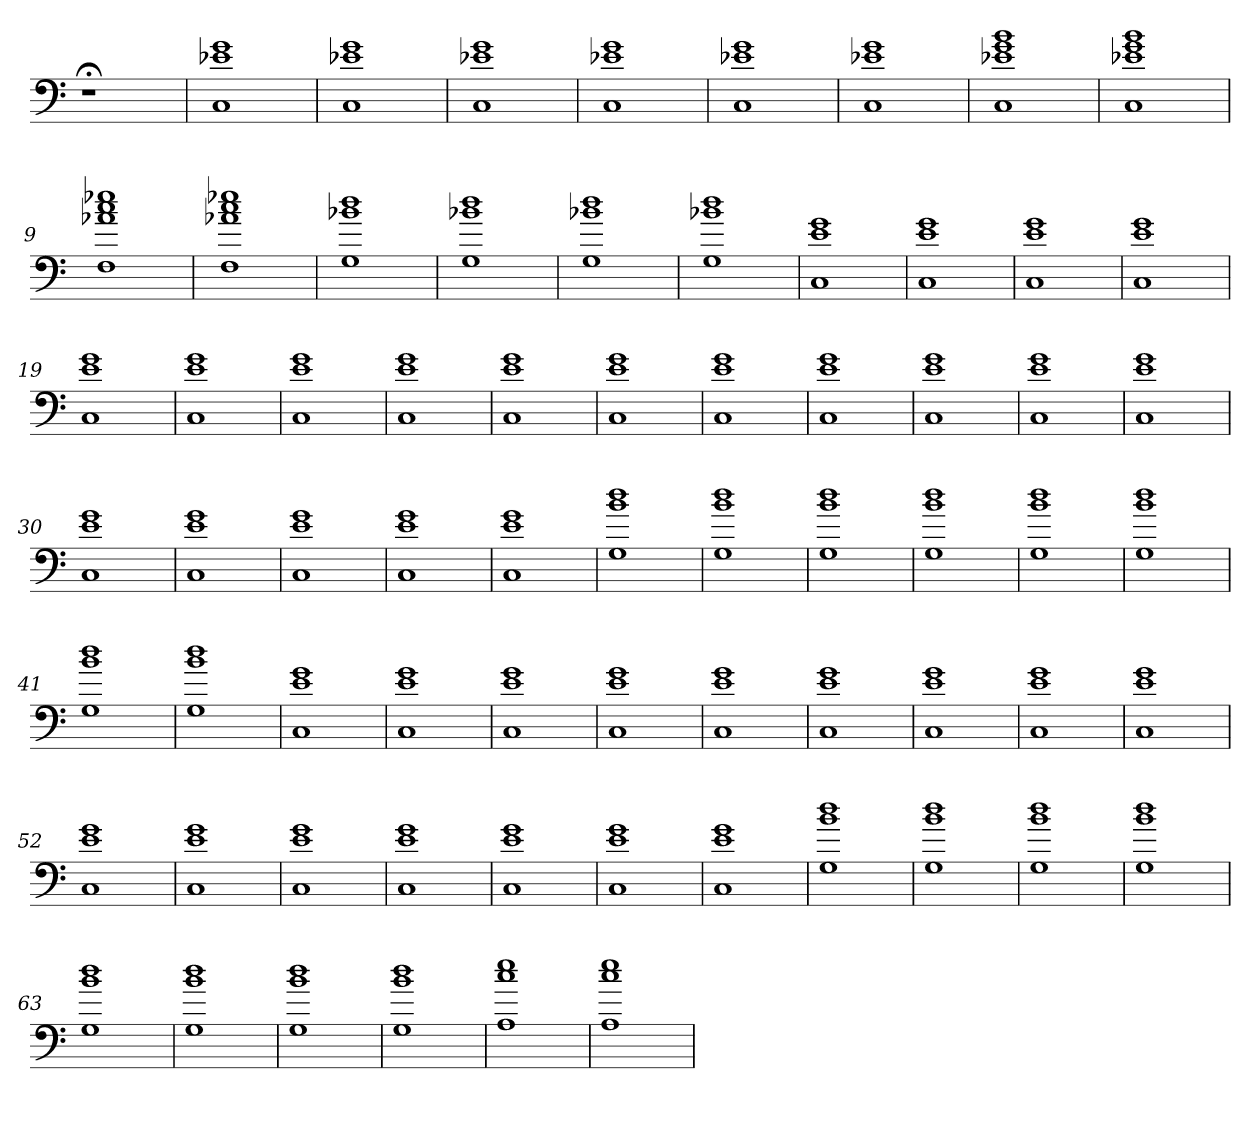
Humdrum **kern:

**kern
*part1
*staff1
=
1r;<
=1
1C 1e-X 1g
=2
1C 1e-X 1g
=3
1C 1e-X 1g
=4
1C 1e-X 1g
=5
1C 1e-X 1g
=6
1C 1e-X 1g
=7
1C 1e-X 1g 1b
=8
1C 1e-X 1g 1b
=9
1F 1a-X 1cc 1ee-X
=10
1F 1a-X 1cc 1ee-X
=11
1G 1b-X 1dd
=12
1G 1b-X 1dd
=13
1G 1b-X 1dd
=14
1G 1b-X 1dd
=15
1C 1e 1g
=16
1C 1e 1g
=17
1C 1e 1g
=18
1C 1e 1g
=19
1C 1e 1g
=20
1C 1e 1g
=21
1C 1e 1g
=22
1C 1e 1g
=23
1C 1e 1g
=24
1C 1e 1g
=25
1C 1e 1g
=26
1C 1e 1g
=27
1C 1e 1g
=28
1C 1e 1g
=29
1C 1e 1g
=30
1C 1e 1g
=31
1C 1e 1g
=32
1C 1e 1g
=33
1C 1e 1g
=34
1C 1e 1g
=35
1G 1b 1dd
=36
1G 1b 1dd
=37
1G 1b 1dd
=38
1G 1b 1dd
=39
1G 1b 1dd
=40
1G 1b 1dd
=41
1G 1b 1dd
=42
1G 1b 1dd
=43
1C 1e 1g
=44
1C 1e 1g
=45
1C 1e 1g
=46
1C 1e 1g
=47
1C 1e 1g
=48
1C 1e 1g
=49
1C 1e 1g
=50
1C 1e 1g
=51
1C 1e 1g
=52
1C 1e 1g
=53
1C 1e 1g
=54
1C 1e 1g
=55
1C 1e 1g
=56
1C 1e 1g
=57
1C 1e 1g
=58
1C 1e 1g
=59
1G 1b 1dd
=60
1G 1b 1dd
=61
1G 1b 1dd
=62
1G 1b 1dd
=63
1G 1b 1dd
=64
1G 1b 1dd
=65
1G 1b 1dd
=66
1G 1b 1dd
=67
1A 1cc 1ee
=68
1A 1cc 1ee
=
*-
